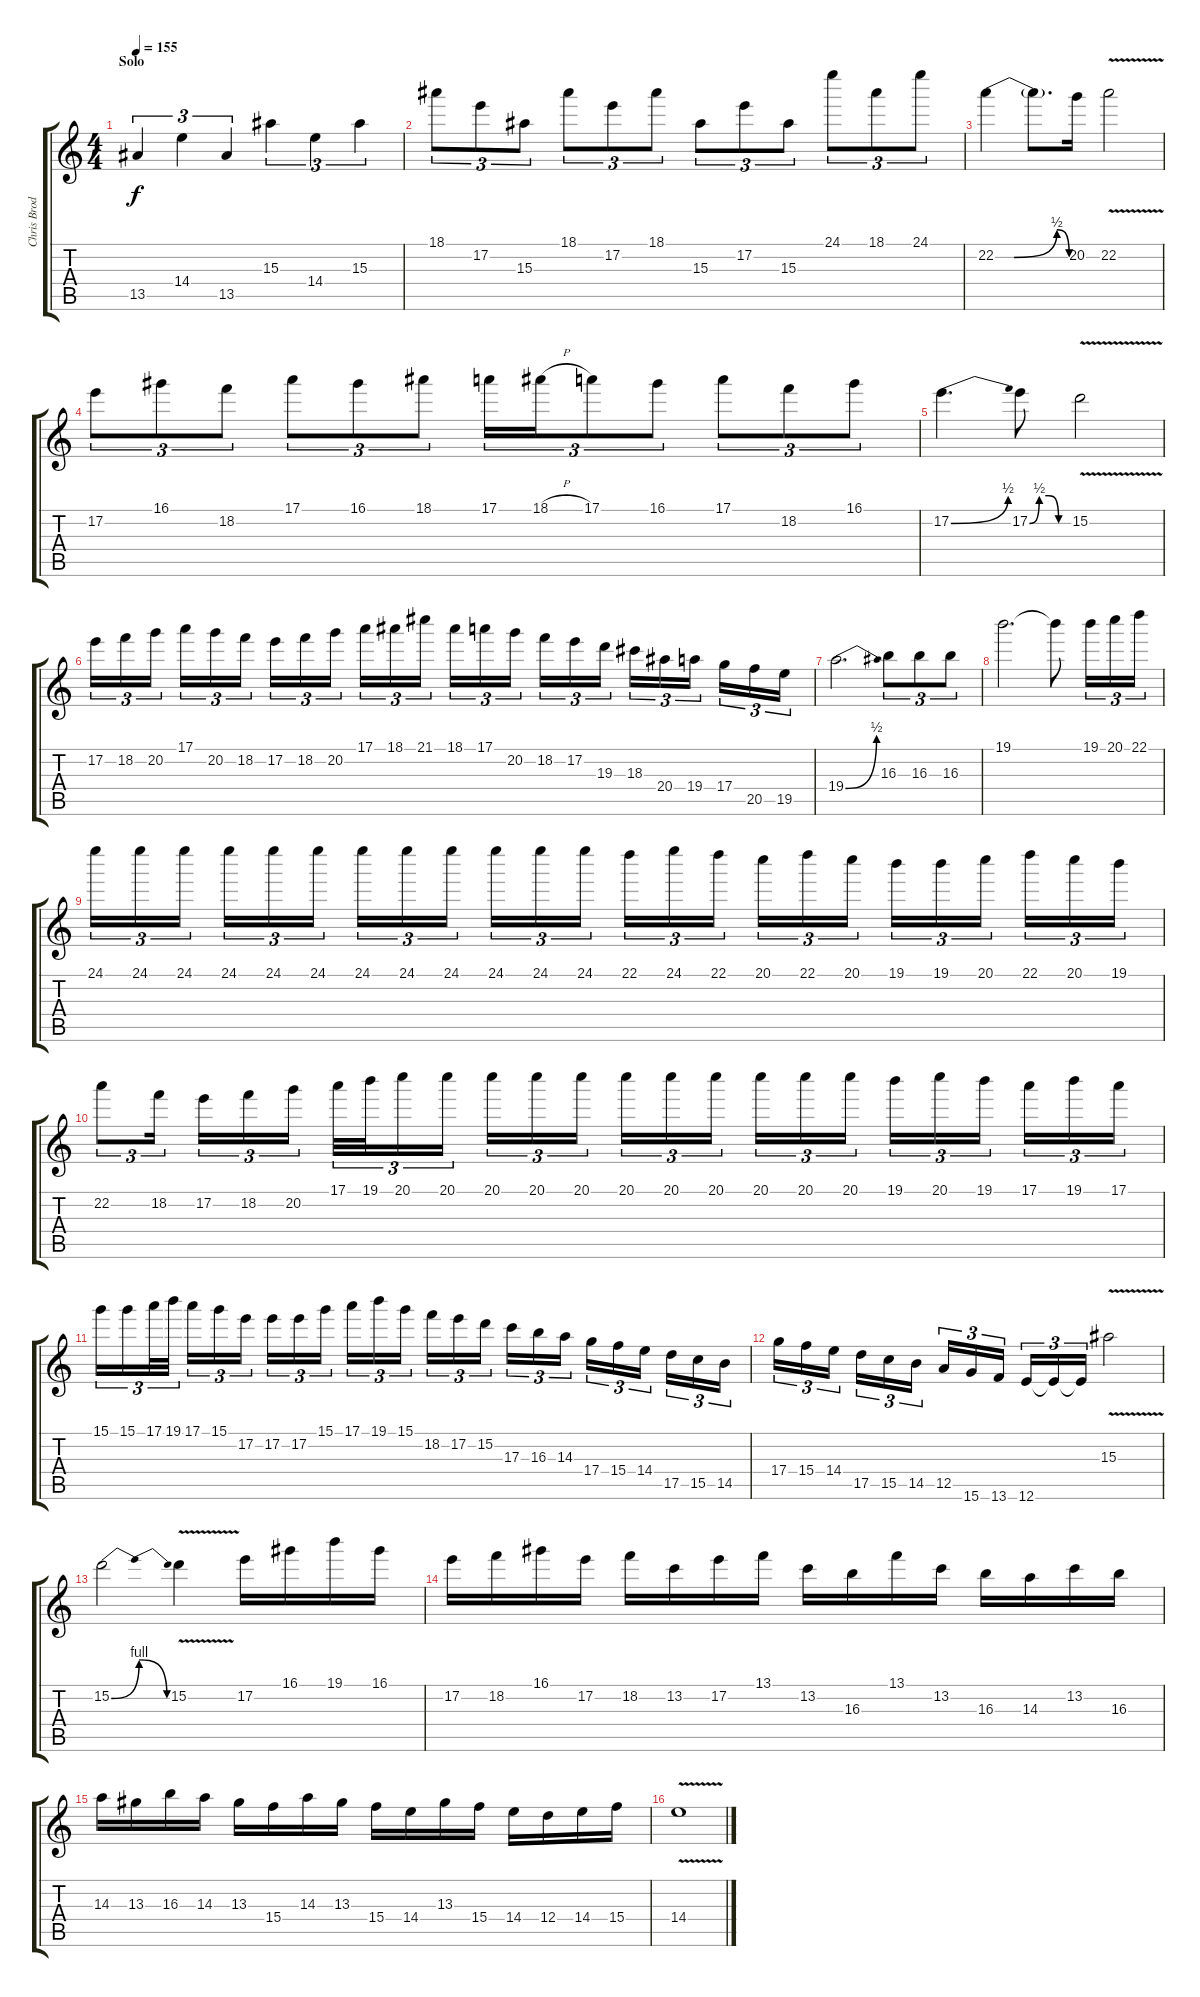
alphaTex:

\track ("Chris Broderick" "Chris Brod") {instrument distortionguitar}
\staff {score tabs}
\tuning (E4 B3 G3 D3 A2 E2) {hide}
\ts (4 4)
\section ("" "Solo")
\tempo 155
\clef g2
\ks c
13.5.4{tu (3 2) dy f} 14.4.4{tu (3 2)} 13.5.4{tu (3 2)} 15.3.4{tu (3 2)} 14.4.4{tu (3 2)} 15.3.4{tu (3 2)} |
18.1.8{tu (3 2)} 17.2.8{tu (3 2)} 15.3.8{tu (3 2)} 18.1.8{tu (3 2)} 17.2.8{tu (3 2)} 18.1.8{tu (3 2)} 15.3.8{tu (3 2)} 17.2.8{tu (3 2)} 15.3.8{tu (3 2)} 24.1.8{tu (3 2)} 18.1.8{tu (3 2)} 24.1.8{tu (3 2)} |
22.2{be (custom 0 0 15 0 50 2 60 0)}.4 22.2{t}.8{d} 20.2.16 22.2{v}.2 |
17.2.8{tu (3 2)} 16.1.8{tu (3 2)} 18.2.8{tu (3 2)} 17.1.8{tu (3 2)} 16.1.8{tu (3 2)} 18.1.8{tu (3 2)} 17.1.16{tu (3 2)} 18.1{h}.16{tu (3 2)} 17.1.8{tu (3 2)} 16.1.8{tu (3 2)} 17.1.8{tu (3 2)} 18.2.8{tu (3 2)} 16.1.8{tu (3 2)} |
17.2{be (bend 0 0 60 2)}.4{d} 17.2{be (custom 0 0 15 2 30 2 45 0 60 0)}.8 15.2{v}.2 |
17.2.16{tu (3 2)} 18.2.16{tu (3 2)} 20.2.16{tu (3 2) beam splitsecondary} 17.1.16{tu (3 2)} 20.2.16{tu (3 2)} 18.2.16{tu (3 2)} 17.2.16{tu (3 2)} 18.2.16{tu (3 2)} 20.2.16{tu (3 2) beam splitsecondary} 17.1.16{tu (3 2)} 18.1.16{tu (3 2)} 21.1.16{tu (3 2)} 18.1.16{tu (3 2)} 17.1.16{tu (3 2)} 20.2.16{tu (3 2) beam splitsecondary} 18.2.16{tu (3 2)} 17.2.16{tu (3 2)} 19.3.16{tu (3 2)} 18.3.16{tu (3 2)} 20.4.16{tu (3 2)} 19.4.16{tu (3 2) beam splitsecondary} 17.4.16{tu (3 2)} 20.5.16{tu (3 2)} 19.5.16{tu (3 2)} |
19.4{be (bend 0 0 60 2)}.2{d} 16.3.8{tu (3 2)} 16.3.8{tu (3 2)} 16.3.8{tu (3 2)} |
19.1.2{d} 19.1{t}.8 19.1.16{tu (3 2)} 20.1.16{tu (3 2)} 22.1.16{tu (3 2)} |
24.1.16{tu (3 2)} 24.1.16{tu (3 2)} 24.1.16{tu (3 2) beam splitsecondary} 24.1.16{tu (3 2)} 24.1.16{tu (3 2)} 24.1.16{tu (3 2)} 24.1.16{tu (3 2)} 24.1.16{tu (3 2)} 24.1.16{tu (3 2) beam splitsecondary} 24.1.16{tu (3 2)} 24.1.16{tu (3 2)} 24.1.16{tu (3 2)} 22.1.16{tu (3 2)} 24.1.16{tu (3 2)} 22.1.16{tu (3 2) beam splitsecondary} 20.1.16{tu (3 2)} 22.1.16{tu (3 2)} 20.1.16{tu (3 2)} 19.1.16{tu (3 2)} 19.1.16{tu (3 2)} 20.1.16{tu (3 2) beam splitsecondary} 22.1.16{tu (3 2)} 20.1.16{tu (3 2)} 19.1.16{tu (3 2)} |
22.2.8{tu (3 2)} 18.2.16{tu (3 2) beam splitsecondary} 17.2.16{tu (3 2)} 18.2.16{tu (3 2)} 20.2.16{tu (3 2)} 17.1.32{tu (3 2)} 19.1.32{tu (3 2)} 20.1.16{tu (3 2)} 20.1.16{tu (3 2) beam splitsecondary} 20.1.16{tu (3 2)} 20.1.16{tu (3 2)} 20.1.16{tu (3 2)} 20.1.16{tu (3 2)} 20.1.16{tu (3 2)} 20.1.16{tu (3 2) beam splitsecondary} 20.1.16{tu (3 2)} 20.1.16{tu (3 2)} 20.1.16{tu (3 2)} 19.1.16{tu (3 2)} 20.1.16{tu (3 2)} 19.1.16{tu (3 2) beam splitsecondary} 17.1.16{tu (3 2)} 19.1.16{tu (3 2)} 17.1.16{tu (3 2)} |
15.1.16{tu (3 2)} 15.1.16{tu (3 2)} 17.1.32{tu (3 2)} 19.1.32{tu (3 2) beam splitsecondary} 17.1.16{tu (3 2)} 15.1.16{tu (3 2)} 17.2.16{tu (3 2)} 17.2.16{tu (3 2)} 17.2.16{tu (3 2)} 15.1.16{tu (3 2) beam splitsecondary} 17.1.16{tu (3 2)} 19.1.16{tu (3 2)} 15.1.16{tu (3 2)} 18.2.16{tu (3 2)} 17.2.16{tu (3 2)} 15.2.16{tu (3 2) beam splitsecondary} 17.3.16{tu (3 2)} 16.3.16{tu (3 2)} 14.3.16{tu (3 2)} 17.4.16{tu (3 2)} 15.4.16{tu (3 2)} 14.4.16{tu (3 2) beam splitsecondary} 17.5.16{tu (3 2)} 15.5.16{tu (3 2)} 14.5.16{tu (3 2)} |
17.4.16{tu (3 2)} 15.4.16{tu (3 2)} 14.4.16{tu (3 2) beam splitsecondary} 17.5.16{tu (3 2)} 15.5.16{tu (3 2)} 14.5.16{tu (3 2)} 12.5.16{tu (3 2)} 15.6.16{tu (3 2)} 13.6.16{tu (3 2) beam splitsecondary} 12.6.16{tu (3 2)} 12.6{t}.16{tu (3 2)} 12.6{t}.16{tu (3 2)} 15.3{v}.2 |
15.2{be (bendrelease 0 0 10 4 45 4 60 0)}.2 15.2{v}.4 17.2.16 16.1.16 19.1.16 16.1.16 |
17.2.16 18.2.16 16.1.16 17.2.16 18.2.16 13.2.16 17.2.16 13.1.16 13.2.16 16.3.16 13.1.16 13.2.16 16.3.16 14.3.16 13.2.16 16.3.16 |
14.3.16 13.3.16 16.3.16 14.3.16 13.3.16 15.4.16 14.3.16 13.3.16 15.4.16 14.4.16 13.3.16 15.4.16 14.4.16 12.4.16 14.4.16 15.4.16 |
14.4{v}.1
